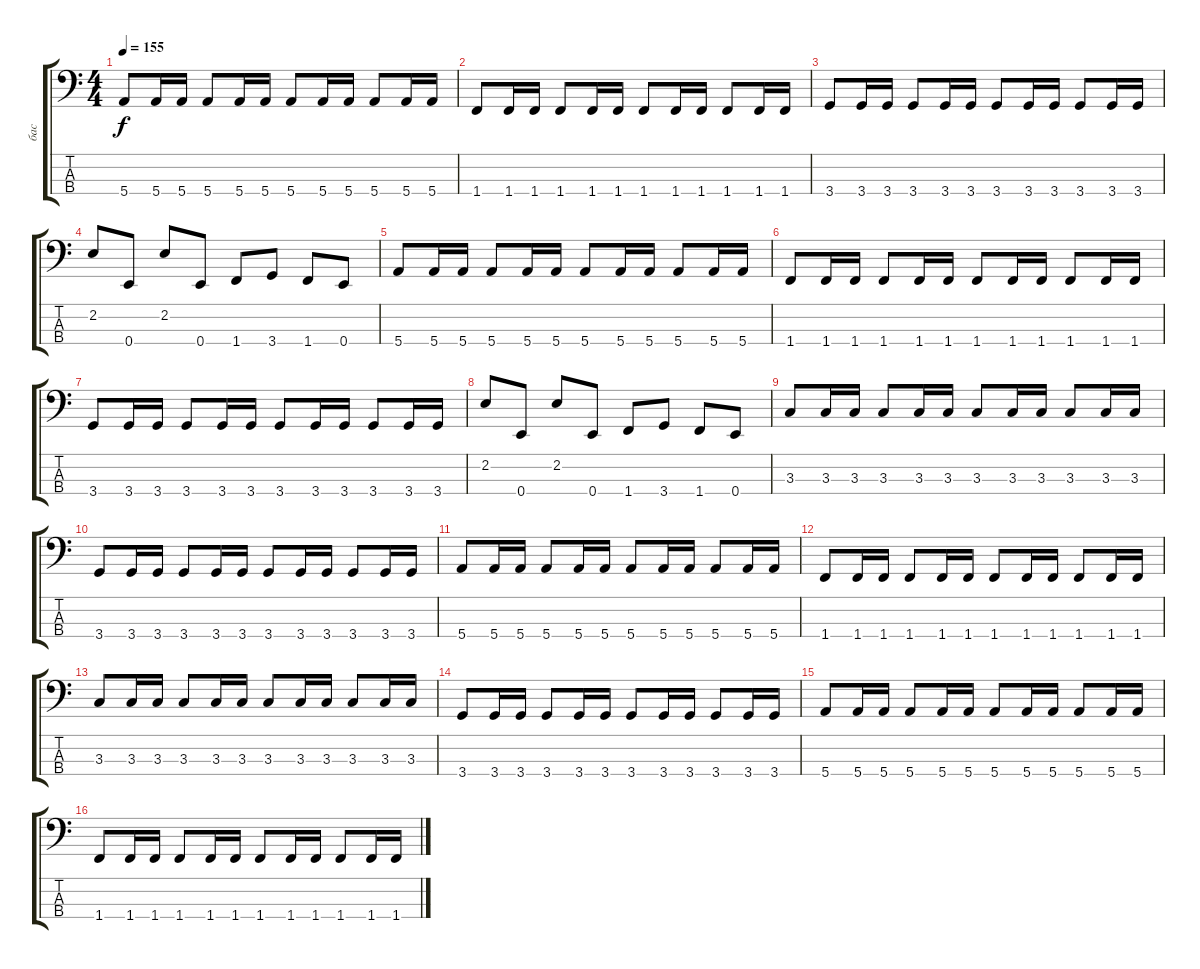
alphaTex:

\track ("бас" "бас") {instrument electricbasspick}
\staff {score tabs}
\tuning (G2 D2 A1 E1) {hide}
\ts (4 4)
\tempo 155
\clef f4
\ks c
5.4.8{dy f} 5.4.16 5.4.16 5.4.8 5.4.16 5.4.16 5.4.8 5.4.16 5.4.16 5.4.8 5.4.16 5.4.16 |
1.4.8 1.4.16 1.4.16 1.4.8 1.4.16 1.4.16 1.4.8 1.4.16 1.4.16 1.4.8 1.4.16 1.4.16 |
3.4.8 3.4.16 3.4.16 3.4.8 3.4.16 3.4.16 3.4.8 3.4.16 3.4.16 3.4.8 3.4.16 3.4.16 |
2.2.8 0.4.8 2.2.8 0.4.8 1.4.8 3.4.8 1.4.8 0.4.8 |
5.4.8 5.4.16 5.4.16 5.4.8 5.4.16 5.4.16 5.4.8 5.4.16 5.4.16 5.4.8 5.4.16 5.4.16 |
1.4.8 1.4.16 1.4.16 1.4.8 1.4.16 1.4.16 1.4.8 1.4.16 1.4.16 1.4.8 1.4.16 1.4.16 |
3.4.8 3.4.16 3.4.16 3.4.8 3.4.16 3.4.16 3.4.8 3.4.16 3.4.16 3.4.8 3.4.16 3.4.16 |
2.2.8 0.4.8 2.2.8 0.4.8 1.4.8 3.4.8 1.4.8 0.4.8 |
3.3.8 3.3.16 3.3.16 3.3.8 3.3.16 3.3.16 3.3.8 3.3.16 3.3.16 3.3.8 3.3.16 3.3.16 |
3.4.8 3.4.16 3.4.16 3.4.8 3.4.16 3.4.16 3.4.8 3.4.16 3.4.16 3.4.8 3.4.16 3.4.16 |
5.4.8 5.4.16 5.4.16 5.4.8 5.4.16 5.4.16 5.4.8 5.4.16 5.4.16 5.4.8 5.4.16 5.4.16 |
1.4.8 1.4.16 1.4.16 1.4.8 1.4.16 1.4.16 1.4.8 1.4.16 1.4.16 1.4.8 1.4.16 1.4.16 |
3.3.8 3.3.16 3.3.16 3.3.8 3.3.16 3.3.16 3.3.8 3.3.16 3.3.16 3.3.8 3.3.16 3.3.16 |
3.4.8 3.4.16 3.4.16 3.4.8 3.4.16 3.4.16 3.4.8 3.4.16 3.4.16 3.4.8 3.4.16 3.4.16 |
5.4.8 5.4.16 5.4.16 5.4.8 5.4.16 5.4.16 5.4.8 5.4.16 5.4.16 5.4.8 5.4.16 5.4.16 |
1.4.8 1.4.16 1.4.16 1.4.8 1.4.16 1.4.16 1.4.8 1.4.16 1.4.16 1.4.8 1.4.16 1.4.16
